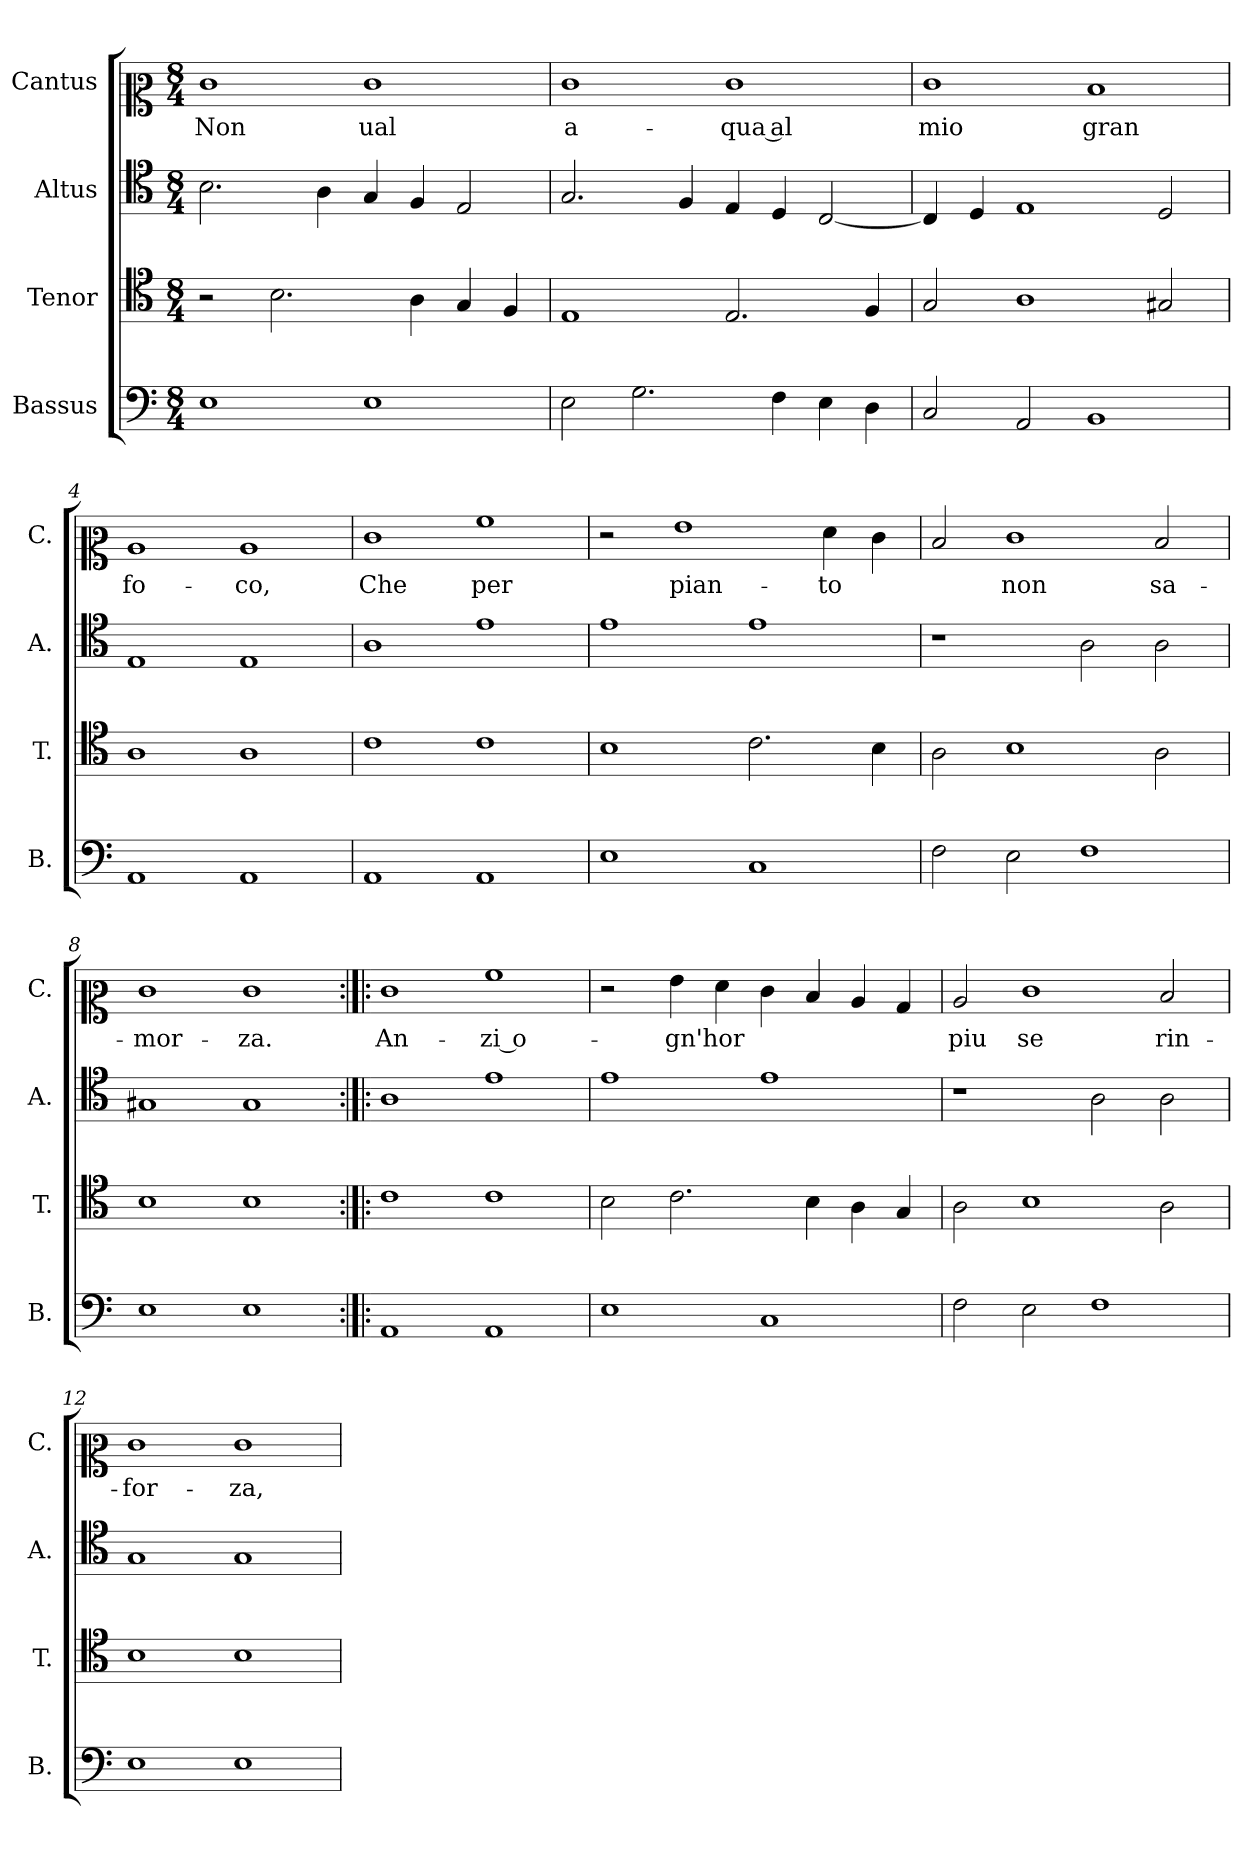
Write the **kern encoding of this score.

**kern	**kern	**kern	**kern	**text
*part4	*part3	*part2	*part1	*part1
*staff4	*staff3	*staff2	*staff1	*staff1
*I"Bassus	*I"Tenor	*I"Altus	*I"Cantus	*
*I'B.	*I'T.	*I'A.	*I'C.	*
*clefF4	*clefC4	*clefC4	*clefC2	*
*k[]	*k[]	*k[]	*k[]	*
*M8/4	*M8/4	*M8/4	*M8/4	*
=1	=1	=1	=1	=1
!	!	!	!	!LO:LY:b
1E	2r	2.B\	1e	Non
.	2.B\	.	.	.
.	.	4A\	.	.
!	!	!	!	!LO:LY:b
1E	.	4G/	1e	ual
.	4A\	4F/	.	.
.	4G/	2E/	.	.
.	4F/	.	.	.
=2	=2	=2	=2	=2
!	!	!	!	!LO:LY:b
2E\	1E	2.G/	1e	a-
2.G\	.	.	.	.
.	.	4F/	.	.
!	!	!	!	!LO:LY:b
.	2.E/	4E/	1e	-qua al
4F\	.	4D/	.	.
4E\	.	[2C/	.	.
4D\	4F/	.	.	.
=3	=3	=3	=3	=3
!	!	!	!	!LO:LY:b
2C/	2G/	4C/]	1e	mio
.	.	4D/	.	.
2AA/	1A	1E	.	.
!	!	!	!	!LO:LY:b
1BB	.	.	1d	gran
.	2G#X/	2D/	.	.
=4	=4	=4	=4	=4
!	!	!	!	!LO:LY:b
1AA	1A	1E	1c	fo-
!	!	!	!	!LO:LY:b
1AA	1A	1E	1c	-co,
=5	=5	=5	=5	=5
!	!	!	!	!LO:LY:b
1AA	1c	1A	1e	Che
!	!	!	!	!LO:LY:b
1AA	1c	1e	1a	per
=6	=6	=6	=6	=6
1E	1B	1e	2r	.
!	!	!	!	!LO:LY:b
.	.	.	1g	pian-
1C	2.c\	1e	.	.
!	!	!	!	!LO:LY:b
.	.	.	4f\	-to
.	4B\	.	4e\	.
!!LO:LB:g=z
=7	=7	=7	=7	=7
2F\	2A\	1r	2d/	.
!	!	!	!	!LO:LY:b
2E\	1B	.	1e	non
1F	.	2A\	.	.
!	!	!	!	!LO:LY:b
.	2A\	2A\	2d/	sa-
=8	=8	=8	=8	=8
!	!	!	!	!LO:LY:b
1E	1B	1G#X	1e	-mor-
!	!	!	!	!LO:LY:b
1E	1B	1G#	1e	-za.
=9:|!|:	=9:|!|:	=9:|!|:	=9:|!|:	=9:|!|:
!	!	!	!	!LO:LY:b
1AA	1c	1A	1e	An-
!	!	!	!	!LO:LY:b
1AA	1c	1e	1a	-zi o-
=10	=10	=10	=10	=10
1E	2B\	1e	2r	.
!	!	!	!	!LO:LY:b
.	2.c\	.	4g\	-gn'hor
.	.	.	4f\	.
1C	.	1e	4e\	.
.	4B\	.	4d/	.
.	4A\	.	4c/	.
.	4G/	.	4B/	.
=11	=11	=11	=11	=11
!	!	!	!	!LO:LY:b
2F\	2A\	1r	2c/	piu
!	!	!	!	!LO:LY:b
2E\	1B	.	1e	se
1F	.	2A\	.	.
!	!	!	!	!LO:LY:b
.	2A\	2A\	2d/	rin-
=12	=12	=12	=12	=12
!	!	!	!	!LO:LY:b
1E	1B	1G	1e	-for-
!	!	!	!	!LO:LY:b
1E	1B	1G	1e	-za,
=	=	=	=	=
*-	*-	*-	*-	*-
